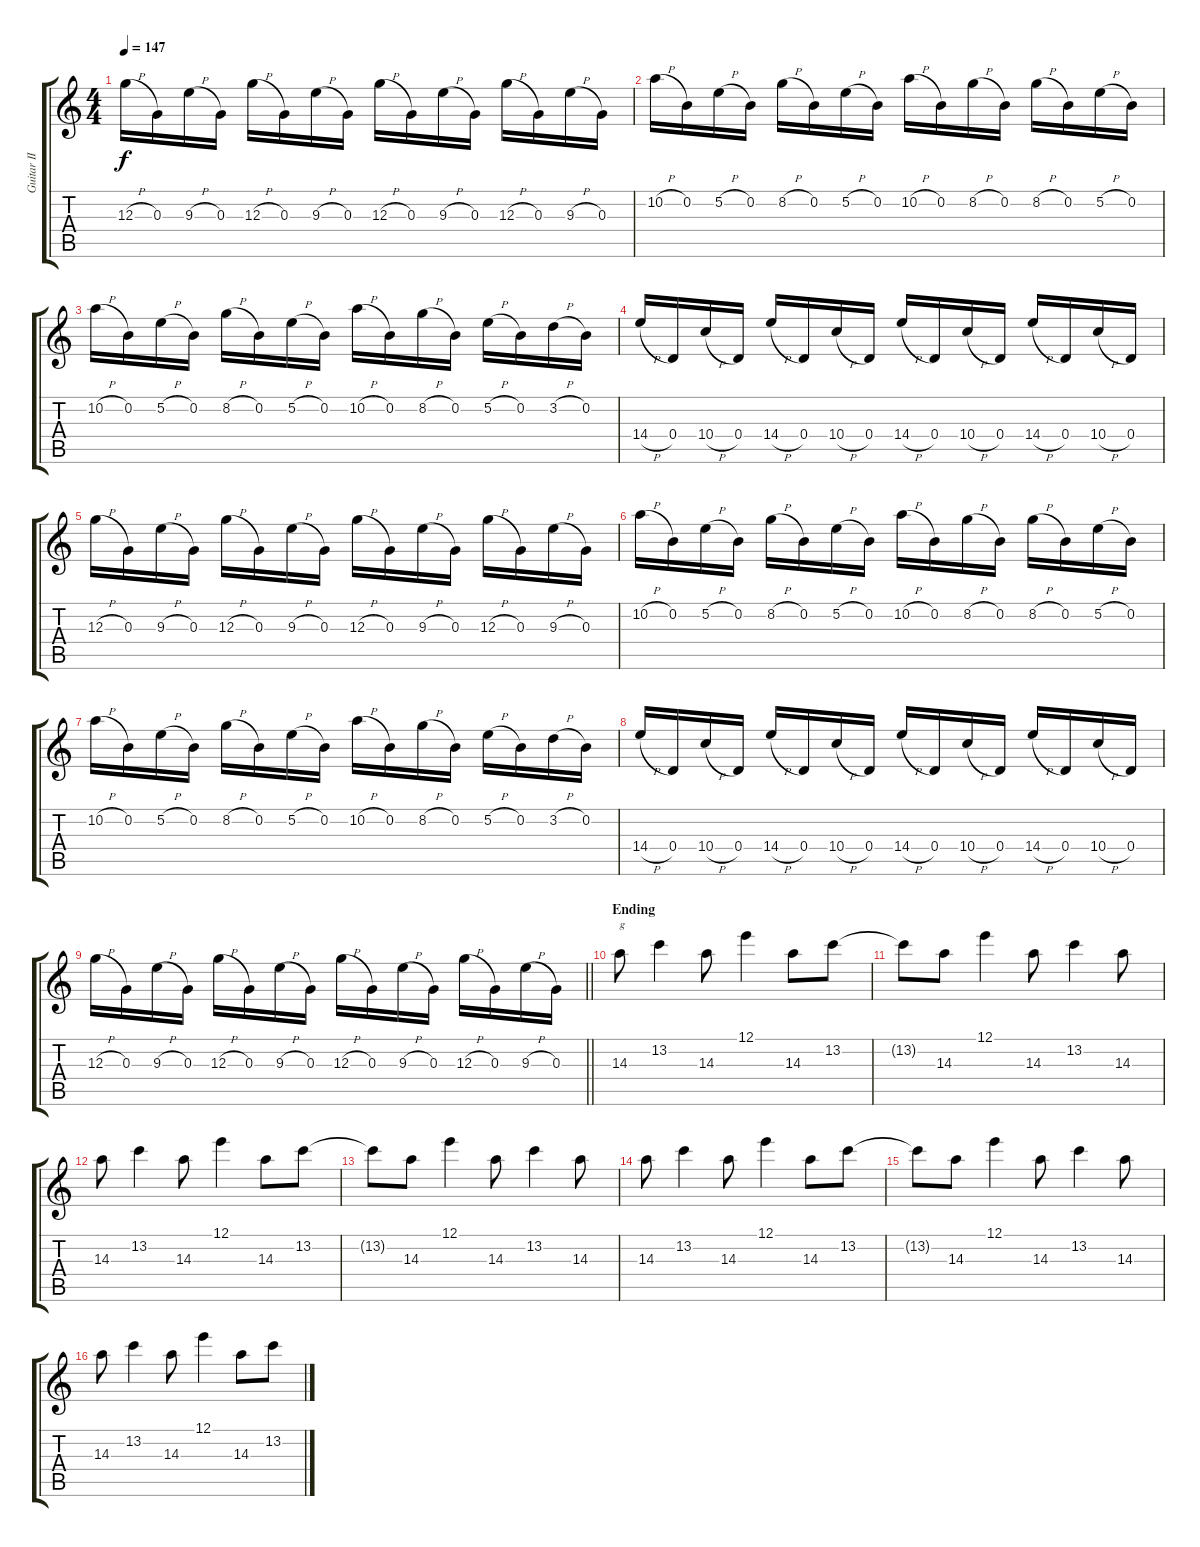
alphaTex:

\track ("Guitar II" "Guitar II") {instrument distortionguitar}
\staff {score tabs}
\tuning (E4 B3 G3 D3 A2 E2) {hide}
\ts (4 4)
\tempo 147
\clef g2
\ks aminor
12.3{h}.16{dy f} 0.3.16 9.3{h}.16 0.3.16 12.3{h}.16 0.3.16 9.3{h}.16 0.3.16 12.3{h}.16 0.3.16 9.3{h}.16 0.3.16 12.3{h}.16 0.3.16 9.3{h}.16 0.3.16 |
10.2{h}.16 0.2.16 5.2{h}.16 0.2.16 8.2{h}.16 0.2.16 5.2{h}.16 0.2.16 10.2{h}.16 0.2.16 8.2{h}.16 0.2.16 8.2{h}.16 0.2.16 5.2{h}.16 0.2.16 |
10.2{h}.16 0.2.16 5.2{h}.16 0.2.16 8.2{h}.16 0.2.16 5.2{h}.16 0.2.16 10.2{h}.16 0.2.16 8.2{h}.16 0.2.16 5.2{h}.16 0.2.16 3.2{h}.16 0.2.16 |
14.4{h}.16 0.4.16 10.4{h}.16 0.4.16 14.4{h}.16 0.4.16 10.4{h}.16 0.4.16 14.4{h}.16 0.4.16 10.4{h}.16 0.4.16 14.4{h}.16 0.4.16 10.4{h}.16 0.4.16 |
12.3{h}.16 0.3.16 9.3{h}.16 0.3.16 12.3{h}.16 0.3.16 9.3{h}.16 0.3.16 12.3{h}.16 0.3.16 9.3{h}.16 0.3.16 12.3{h}.16 0.3.16 9.3{h}.16 0.3.16 |
10.2{h}.16 0.2.16 5.2{h}.16 0.2.16 8.2{h}.16 0.2.16 5.2{h}.16 0.2.16 10.2{h}.16 0.2.16 8.2{h}.16 0.2.16 8.2{h}.16 0.2.16 5.2{h}.16 0.2.16 |
10.2{h}.16 0.2.16 5.2{h}.16 0.2.16 8.2{h}.16 0.2.16 5.2{h}.16 0.2.16 10.2{h}.16 0.2.16 8.2{h}.16 0.2.16 5.2{h}.16 0.2.16 3.2{h}.16 0.2.16 |
14.4{h}.16 0.4.16 10.4{h}.16 0.4.16 14.4{h}.16 0.4.16 10.4{h}.16 0.4.16 14.4{h}.16 0.4.16 10.4{h}.16 0.4.16 14.4{h}.16 0.4.16 10.4{h}.16 0.4.16 |
\barLineRight lightlight
12.3{h}.16 0.3.16 9.3{h}.16 0.3.16 12.3{h}.16 0.3.16 9.3{h}.16 0.3.16 12.3{h}.16 0.3.16 9.3{h}.16 0.3.16 12.3{h}.16 0.3.16 9.3{h}.16 0.3.16 |
\section ("" "Ending")
14.3.8{txt "g"} 13.2.4 14.3.8 12.1.4 14.3.8 13.2.8 |
13.2{t}.8 14.3.8 12.1.4 14.3.8 13.2.4 14.3.8 |
14.3.8 13.2.4 14.3.8 12.1.4 14.3.8 13.2.8 |
13.2{t}.8 14.3.8 12.1.4 14.3.8 13.2.4 14.3.8 |
14.3.8 13.2.4 14.3.8 12.1.4 14.3.8 13.2.8 |
13.2{t}.8 14.3.8 12.1.4 14.3.8 13.2.4 14.3.8 |
14.3.8 13.2.4 14.3.8 12.1.4 14.3.8 13.2.8
